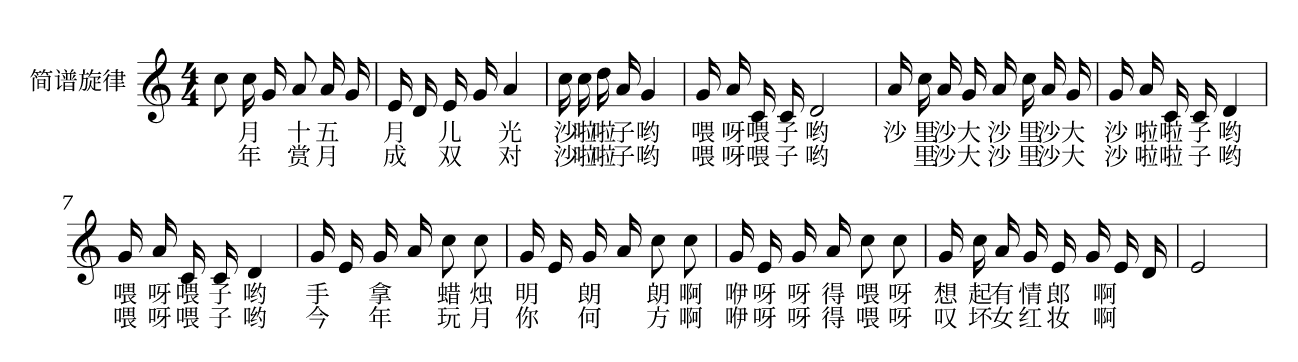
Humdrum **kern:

**kern	**text	**text
*part1	*part1	*part1
*staff1	*staff1	*staff1
*I"简谱旋律	*	*
*k[]	*	*
*M4/4	*	*
=1	=1	=1
8cc	.	.
16cc	月	年
16g	.	.
8a	十	赏
16a	五	月
16g	.	.
=2	=2	=2
16e	月	成
16d	.	.
16e	儿	双
16g	.	.
4a	光	对
=3	=3	=3
16cc	沙	沙
16cc	啦	啦
16dd	啦	啦
16a	子	子
4g	哟	哟
=4	=4	=4
16g	喂	喂
16a	呀	呀
16c	喂	喂
16c	子	子
2d	哟	哟
=5	=5	=5
16a	沙	.
16cc	里	里
16a	沙	沙
16g	大	大
16a	沙	沙
16cc	里	里
16a	沙	沙
16g	大	大
=6	=6	=6
16g	沙	沙
16a	啦	啦
16c	啦	啦
16c	子	子
4d	哟	哟
=7	=7	=7
16g	喂	喂
16a	呀	呀
16c	喂	喂
16c	子	子
4d	哟	哟
=8	=8	=8
16g	手	今
16e	.	.
16g	拿	年
16a	.	.
8cc	蜡	玩
8cc	烛	月
=9	=9	=9
16g	明	你
16e	.	.
16g	朗	何
16a	.	.
8cc	朗	方
8cc	啊	啊
=10	=10	=10
16g	咿	咿
16e	呀	呀
16g	呀	呀
16a	得	得
8cc	喂	喂
8cc	呀	呀
=11	=11	=11
16g	想	叹
16cc	起	坏
16a	有	女
16g	情	红
16e	郎	妆
16g	.	.
16e	啊	啊
16d	.	.
=12	=12	=12
2e	.	.
=	=	=
*-	*-	*-
